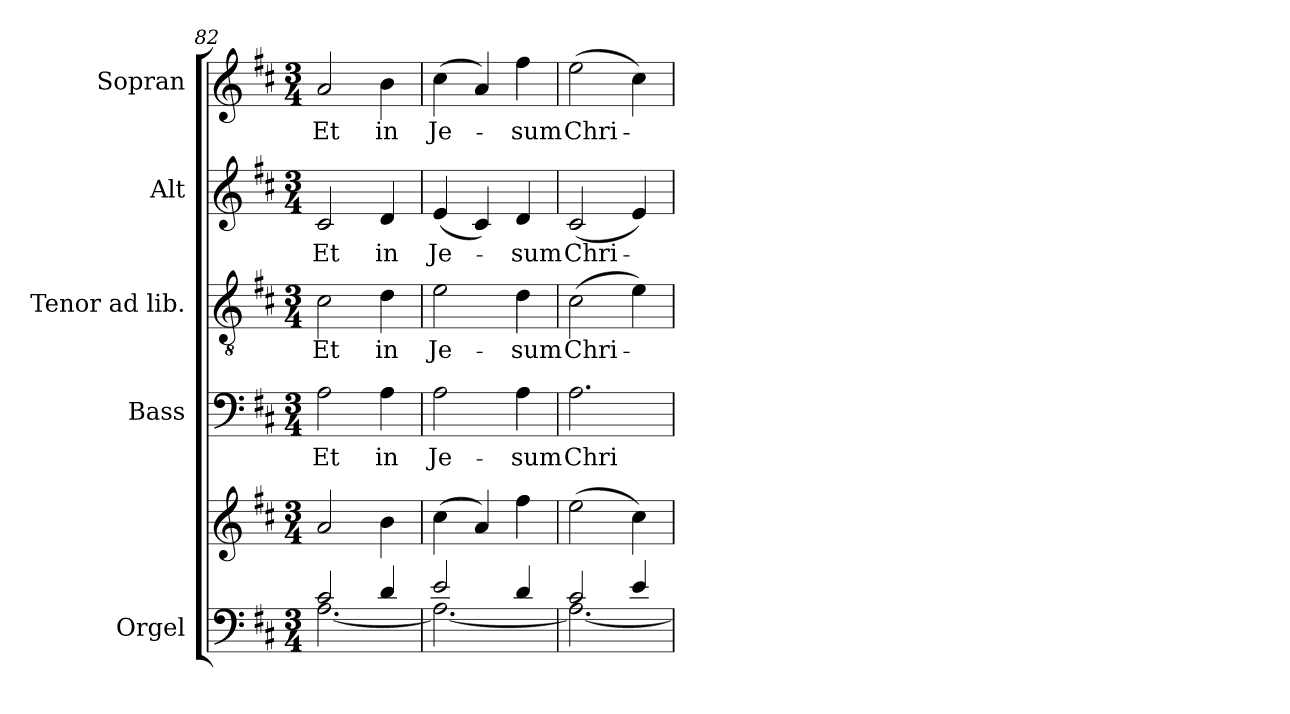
**kern	**kern	**kern	**text	**kern	**text	**kern	**text	**kern	**text
*part5	*part5	*part4	*part4	*part3	*part3	*part2	*part2	*part1	*part1
*staff6	*staff5	*staff4	*staff4	*staff3	*staff3	*staff2	*staff2	*staff1	*staff1
*I"Orgel	*	*I"Bass	*	*I"Tenor ad lib.	*	*I"Alt	*	*I"Sopran	*
*I'Org.	*	*I'B.	*	*I'T.	*	*I'A.	*	*I'S.	*
*clefF4	*clefG2	*clefF4	*	*clefGv2	*	*clefG2	*	*clefG2	*
*k[f#c#]	*k[f#c#]	*k[f#c#]	*	*k[f#c#]	*	*k[f#c#]	*	*k[f#c#]	*
*D:	*D:	*D:	*	*D:	*	*D:	*	*D:	*
*M3/4	*M3/4	*M3/4	*	*M3/4	*	*M3/4	*	*M3/4	*
=82	=82	=82	=82	=82	=82	=82	=82	=82	=82
*^	*	*	*	*	*	*	*	*	*
!	!	!	!	!LO:LY:b	!	!LO:LY:b	!	!LO:LY:b	!	!LO:LY:b
2c#/	[<2.A\	2a/	2A\	Et	2c#\	Et	2c#/	Et	2a/	Et
!	!	!	!	!LO:LY:b	!	!LO:LY:b	!	!LO:LY:b	!	!LO:LY:b
4d/	.	4b\	4A\	in	4d\	in	4d/	in	4b\	in
=83	=83	=83	=83	=83	=83	=83	=83	=83	=83	=83
!	!	!	!	!LO:LY:b	!	!LO:LY:b	!	!LO:LY:b	!	!LO:LY:b
2e/	2.A\_	(>4cc#\	2A\	Je-	2e\	Je-	(<4e/	Je-	(>4cc#\	Je-
.	.	4a/)	.	.	.	.	4c#/)	.	4a/)	.
!	!	!	!	!LO:LY:b	!	!LO:LY:b	!	!LO:LY:b	!	!LO:LY:b
4d/	.	4ff#\	4A\	-sum	4d\	-sum	4d/	-sum	4ff#\	-sum
=84	=84	=84	=84	=84	=84	=84	=84	=84	=84	=84
!	!	!	!	!LO:LY:b	!	!LO:LY:b	!	!LO:LY:b	!	!LO:LY:b
2c#/	2.A\_	(>2ee\	2.A\	Chri-	(>2c#\	Chri-	(<2c#/	Chri-	(>2ee\	Chri-
4e/	.	4cc#\)	.	.	4e\)	.	4e/)	.	4cc#\)	.
*v	*v	*	*	*	*	*	*	*	*	*
=	=	=	=	=	=	=	=	=	=
*-	*-	*-	*-	*-	*-	*-	*-	*-	*-
